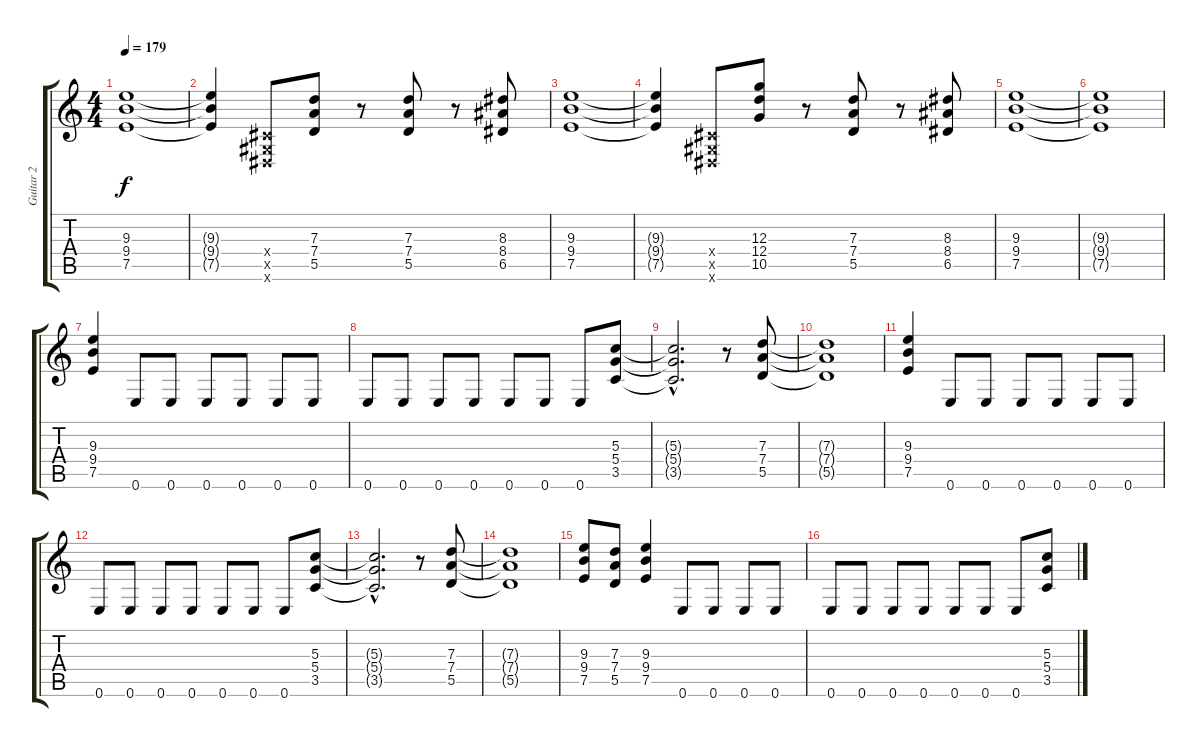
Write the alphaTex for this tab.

\track ("Guitar 2" "Guitar 2") {instrument distortionguitar}
\staff {score tabs}
\tuning (E4 B3 G3 D3 A2 E2) {hide}
\ts (4 4)
\tempo 179
\clef g2
\ks c
(9.3 9.4 7.5).1{dy f} |
(9.3{t} 9.4{t} 7.5{t}).4 (-1.4{x} -1.5{x} -1.6{x}).8 (7.3 7.4 5.5).8 r.8 (7.3 7.4 5.5).8 r.8 (8.3 8.4 6.5).8 |
(9.3 9.4 7.5).1 |
(9.3{t} 9.4{t} 7.5{t}).4 (-1.4{x} -1.5{x} -1.6{x}).8 (12.3 12.4 10.5).8 r.8 (7.3 7.4 5.5).8 r.8 (8.3 8.4 6.5).8 |
(9.3 9.4 7.5).1 |
(9.3{t} 9.4{t} 7.5{t}).1 |
(9.3 9.4 7.5).4 0.6.8 0.6.8 0.6.8 0.6.8 0.6.8 0.6.8 |
0.6.8 0.6.8 0.6.8 0.6.8 0.6.8 0.6.8 0.6.8 (5.3 5.4 3.5).8 |
(5.3{hac t} 5.4{hac t} 3.5{hac t}).2{d} r.8 (7.3 7.4 5.5).8 |
(7.3{t} 7.4{t} 5.5{t}).1 |
(9.3 9.4 7.5).4 0.6.8 0.6.8 0.6.8 0.6.8 0.6.8 0.6.8 |
0.6.8 0.6.8 0.6.8 0.6.8 0.6.8 0.6.8 0.6.8 (5.3 5.4 3.5).8 |
(5.3{hac t} 5.4{hac t} 3.5{hac t}).2{d} r.8 (7.3 7.4 5.5).8 |
(7.3{t} 7.4{t} 5.5{t}).1 |
(9.3 9.4 7.5).8 (7.3 7.4 5.5).8 (9.3 9.4 7.5).4 0.6.8 0.6.8 0.6.8 0.6.8 |
0.6.8 0.6.8 0.6.8 0.6.8 0.6.8 0.6.8 0.6.8 (5.3 5.4 3.5).8
